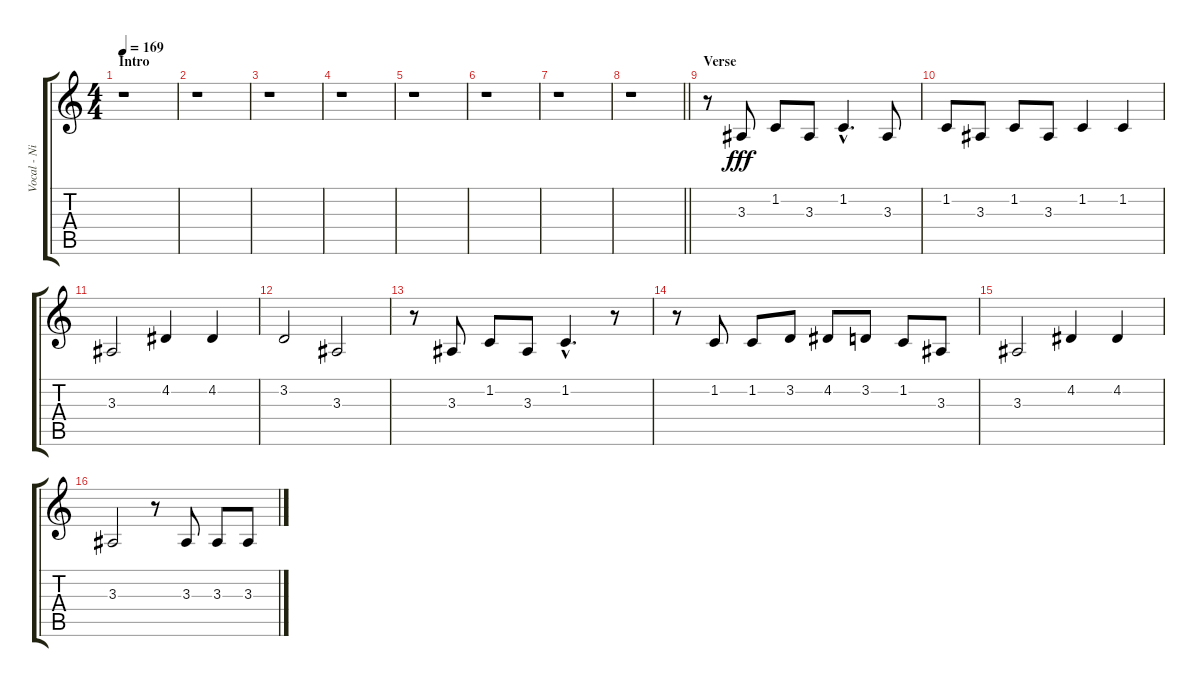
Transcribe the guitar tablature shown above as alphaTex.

\track ("Vocal - Nikola" "Vocal - Ni") {instrument flute}
\staff {score tabs}
\tuning (E4 B3 G3 D3 A2 E2) {hide}
\ts (4 4)
\section ("" "Intro")
\tempo 169
\clef g2
\ks c
r.1{dy fff instrument flute} |
r.1 |
r.1 |
r.1 |
r.1 |
r.1 |
r.1 |
\barLineRight lightlight
r.1 |
\section ("" "Verse")
r.8 3.3.8 1.2.8 3.3.8 1.2{hac}.4{d} 3.3.8 |
1.2.8 3.3.8 1.2.8 3.3.8 1.2.4 1.2.4 |
3.3.2 4.2.4 4.2.4 |
3.2.2 3.3.2 |
r.8 3.3.8 1.2.8 3.3.8 1.2{hac}.4{d} r.8 |
r.8 1.2.8 1.2.8 3.2.8 4.2.8 3.2.8 1.2.8 3.3.8 |
3.3.2 4.2.4 4.2.4 |
3.3.2 r.8 3.3.8 3.3.8 3.3.8
